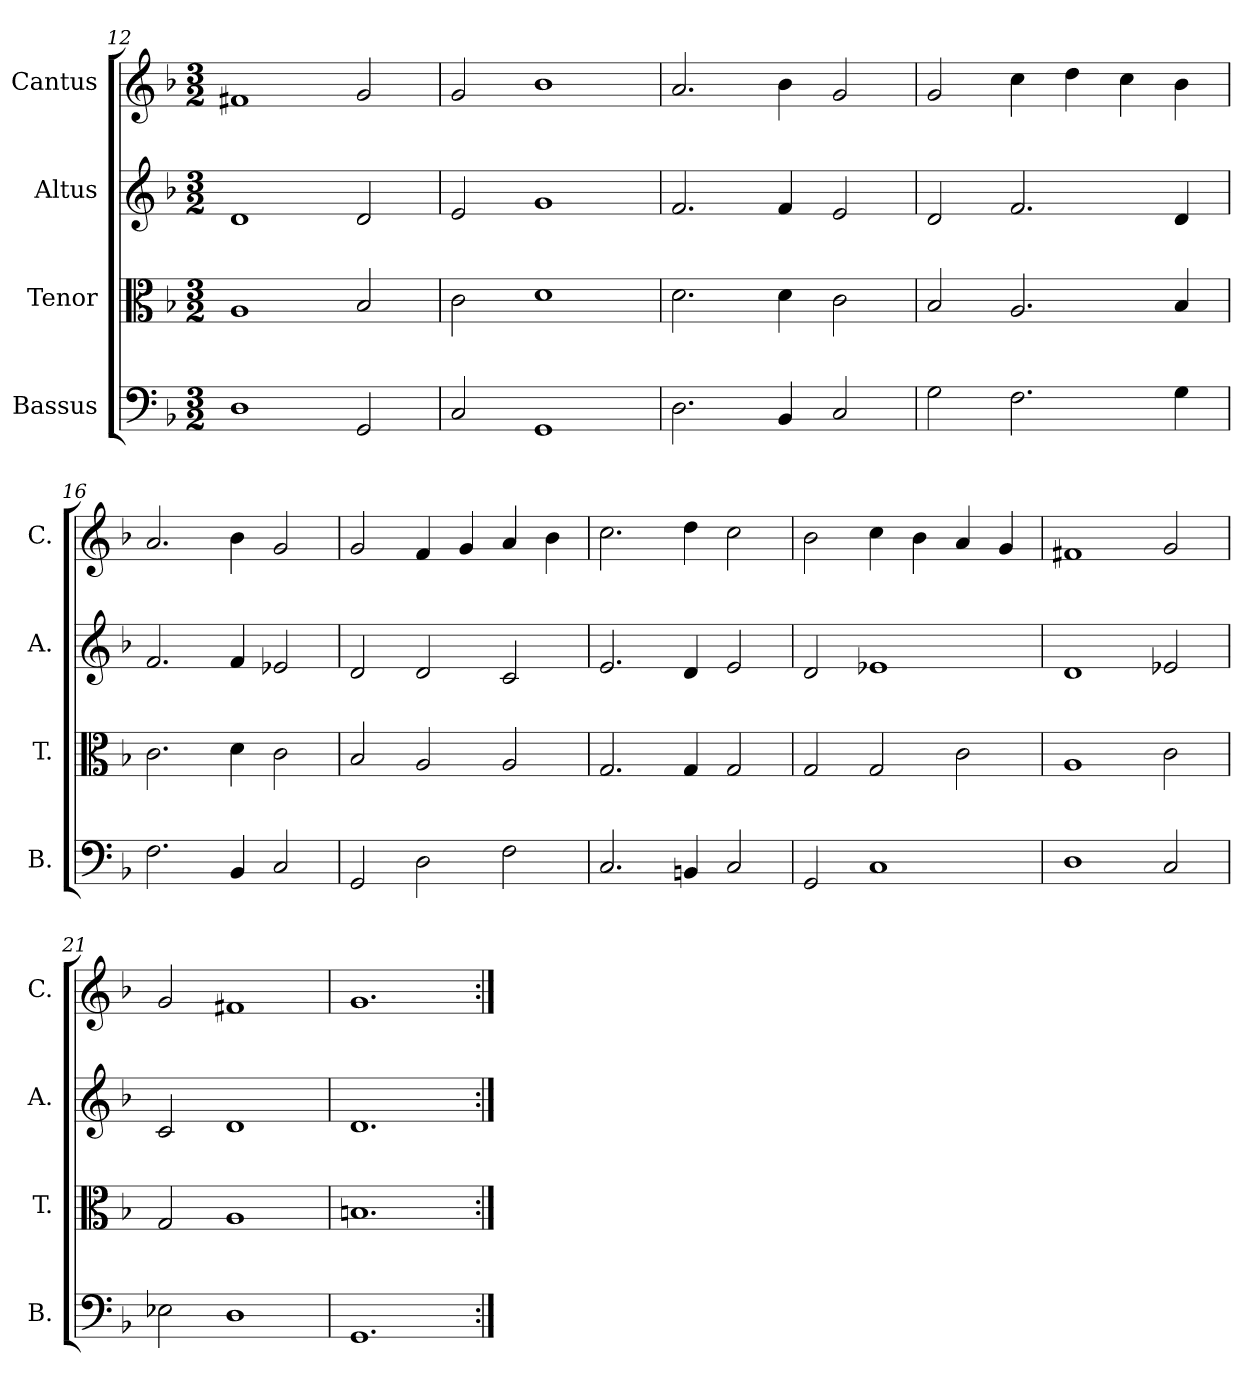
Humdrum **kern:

**kern	**kern	**kern	**kern
*part4	*part3	*part2	*part1
*staff4	*staff3	*staff2	*staff1
*I"Bassus	*I"Tenor	*I"Altus	*I"Cantus
*I'B.	*I'T.	*I'A.	*I'C.
*clefF4	*clefC3	*clefG2	*clefG2
*k[b-]	*k[b-]	*k[b-]	*k[b-]
*F:	*F:	*F:	*F:
*M3/2	*M3/2	*M3/2	*M3/2
=12	=12	=12	=12
1D\	1A/	1d/	1f#X/
2GG/	2B-/	2d/	2g/
=13	=13	=13	=13
2C/	2c\	2e/	2g/
1GG/	1d\	1g/	1b-\
=14	=14	=14	=14
2.D\	2.d\	2.f/	2.a/
4BB-/	4d\	4f/	4b-\
2C/	2c\	2e/	2g/
=15	=15	=15	=15
2G\	2B-/	2d/	2g/
2.F\	2.A/	2.f/	4cc\
.	.	.	4dd\
.	.	.	4cc\
4G\	4B-/	4d/	4b-\
=16	=16	=16	=16
2.F\	2.c\	2.f/	2.a/
4BB-/	4d\	4f/	4b-\
2C/	2c\	2e-X/	2g/
=17	=17	=17	=17
2GG/	2B-/	2d/	2g/
2D\	2A/	2d/	4f/
.	.	.	4g/
2F\	2A/	2c/	4a/
.	.	.	4b-\
=18	=18	=18	=18
2.C/	2.G/	2.e/	2.cc\
4BBn/	4G/	4d/	4dd\
2C/	2G/	2e/	2cc\
=19	=19	=19	=19
2GG/	2G/	2d/	2b-\
1C/	2G/	1e-X/	4cc\
.	.	.	4b-\
.	2c\	.	4a/
.	.	.	4g/
=20	=20	=20	=20
1D\	1A/	1d/	1f#X/
2C/	2c\	2e-X/	2g/
=21	=21	=21	=21
2E-X\	2G/	2c/	2g/
1D\	1A/	1d/	1f#X/
=22	=22	=22	=22
1.GG/	1.Bn/	1.d/	1.g/
=:|!	=:|!	=:|!	=:|!
*-	*-	*-	*-
